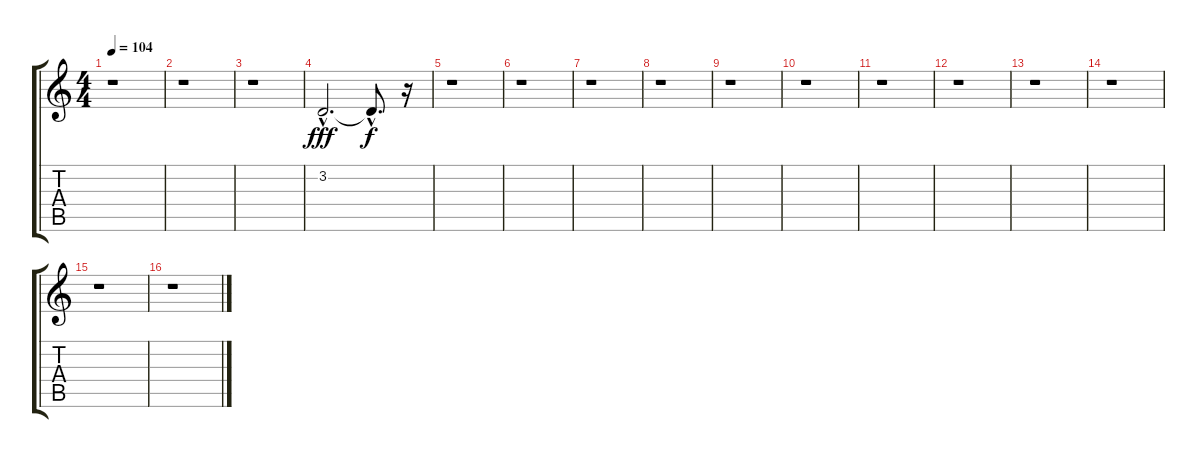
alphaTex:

\track "" {instrument reversecymbal}
\staff {score tabs}
\tuning (E4 B3 G3 D3 A2 E2) {hide}
\ts (4 4)
\tempo 104
\clef g2
\ks c
r.1{dy fff instrument reversecymbal} |
r.1 |
r.1 |
3.2{hac}.2{d} 3.2{hac t}.8{d dy f} r.16 |
r.1 |
r.1 |
r.1 |
r.1 |
r.1 |
r.1 |
r.1 |
r.1 |
r.1 |
r.1 |
r.1 |
r.1
